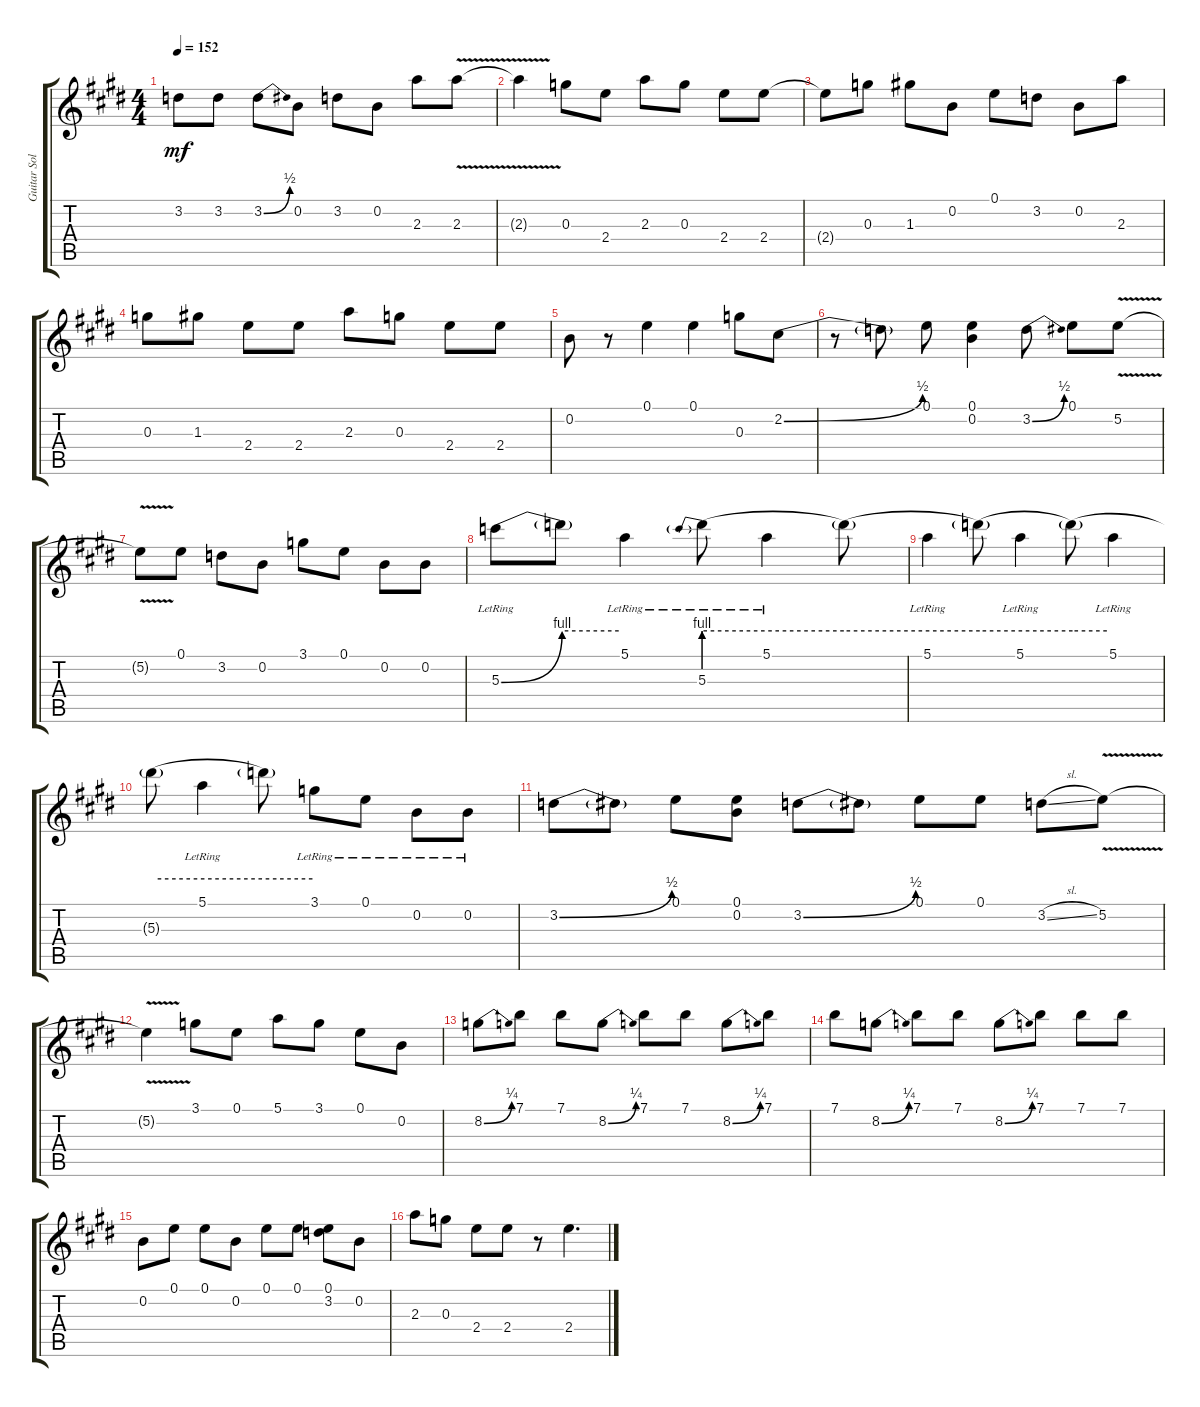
\track ("Guitar Solo" "Guitar Sol") {instrument overdrivenguitar}
\staff {score tabs}
\tuning (E4 B3 G4 D4 A3 E3) {hide}
\ts (4 4)
\tempo 152
\clef g2
\ks c#minor
3.2.8{dy mf} 3.2.8 3.2{be (bend 0 0 60 2)}.8 0.2.8 3.2.8 0.2.8 2.3.8 2.3{v}.8 |
2.3{v t}.4 0.3.8 2.4.8 2.3.8 0.3.8 2.4.8 2.4.8 |
\ks e
2.4{t}.8 0.3.8 1.3.8 0.2.8 0.1.8 3.2.8 0.2.8 2.3.8 |
\ks c#minor
0.3.8 1.3.8 2.4.8 2.4.8 2.3.8 0.3.8 2.4.8 2.4.8 |
0.2.8 r.8 0.1.4 0.1.4 0.3.8 2.2{be (bend 0 0 60 2)}.8 |
r.8 2.2{t}.8 0.1.8 (0.1 0.2).4 3.2{be (bend 0 0 60 2)}.8 0.1.8 5.2{v}.8 |
\ks e
5.2{v t}.8 0.1.8 3.2.8 0.2.8 3.1.8 0.1.8 0.2.8 0.2.8 |
\ks c#minor
5.3{be (bend 0 0 60 4) lr}.8 5.3{be (hold 0 4 60 4) t}.8 5.1{lr}.4 5.3{be (prebend 0 4 60 4) lr}.8 5.1{lr}.4 5.3{be (hold 0 4 60 4) t}.8 |
5.1{lr}.4 5.3{be (hold 0 4 60 4) t}.8 5.1{lr}.4 5.3{be (hold 0 4 60 4) t}.8 5.1{lr}.4 |
\ks e
5.3{be (hold 0 4 60 4) t}.8 5.1{lr}.4 5.3{t}.8 3.1{lr}.8 0.1{lr}.8 0.2{lr}.8 0.2{lr}.8 |
\ks c#minor
3.2{be (bend 0 0 60 2)}.8 3.2{t}.8 0.1.8 (0.1 0.2).8 3.2{be (bend 0 0 60 2)}.8 3.2{t}.8 0.1.8 0.1.8 3.2{sl}.8 5.2{v}.8 |
5.2{v t}.4 3.1.8 0.1.8 5.1.8 3.1.8 0.1.8 0.2.8 |
\ks e
8.2{be (bend 0 0 60 1)}.8 7.1.8 7.1.8 8.2{be (bend 0 0 60 1)}.8 7.1.8 7.1.8 8.2{be (bend 0 0 60 1)}.8 7.1.8 |
\ks c#minor
7.1.8 8.2{be (bend 0 0 60 1)}.8 7.1.8 7.1.8 8.2{be (bend 0 0 60 1)}.8 7.1.8 7.1.8 7.1.8 |
0.2.8 0.1.8 0.1.8 0.2.8 0.1.8 0.1.8 (0.1 3.2).8 0.2.8 |
\ks e
2.3.8 0.3.8 2.4.8 2.4.8 r.8 2.4.4{d}
